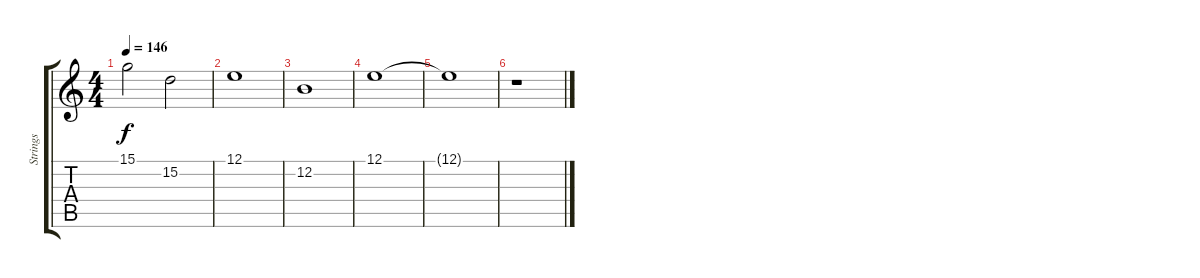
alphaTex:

\track ("Strings" "Strings") {instrument stringensemble1}
\staff {score tabs}
\tuning (E4 B3 G3 D3 A2 E2) {hide}
\ts (4 4)
\tempo 146
\clef g2
\ks c
15.1.2{dy f} 15.2.2 |
12.1.1 |
12.2.1 |
12.1.1 |
12.1{t}.1 |
r.1
